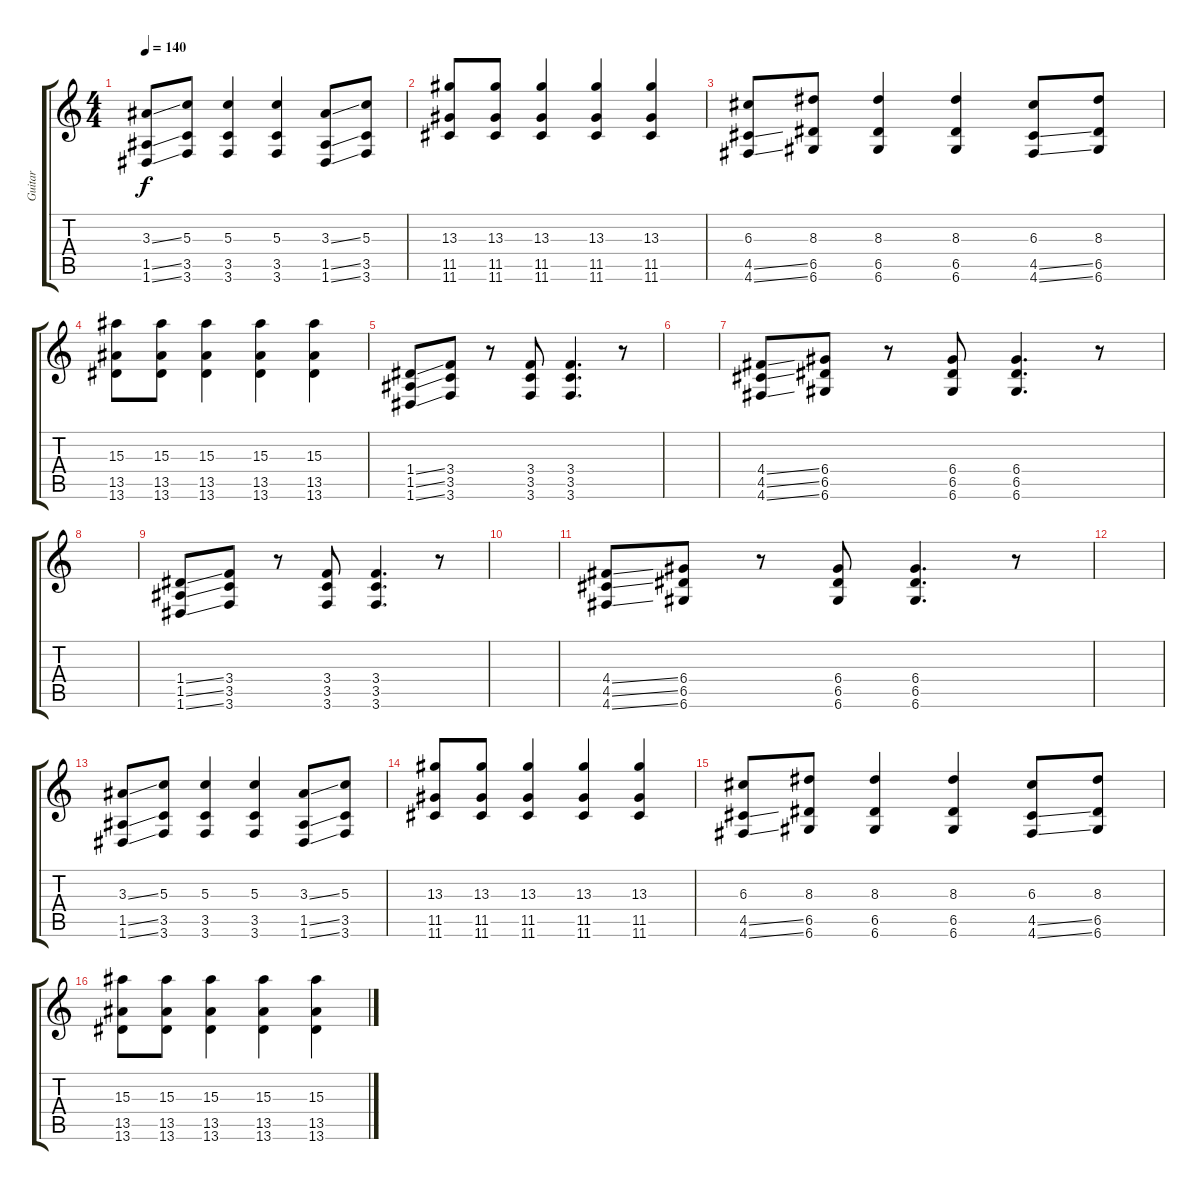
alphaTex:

\track ("Guitar" "Guitar") {instrument overdrivenguitar}
\staff {score tabs}
\tuning (E4 B3 G3 D3 A2 D2) {hide}
\ts (4 4)
\tempo 140
\clef g2
\ks c
(3.3{ss} 1.5{ss} 1.6{ss}).8{dy f} (5.3 3.5 3.6).8 (5.3 3.5 3.6).4 (5.3 3.5 3.6).4 (3.3{ss} 1.5{ss} 1.6{ss}).8 (5.3 3.5 3.6).8 |
(13.3 11.5 11.6).8 (13.3 11.5 11.6).8 (13.3 11.5 11.6).4 (13.3 11.5 11.6).4 (13.3 11.5 11.6).4 |
(6.3 4.5{ss} 4.6{ss}).8 (8.3 6.5 6.6).8 (8.3 6.5 6.6).4 (8.3 6.5 6.6).4 (6.3 4.5{ss} 4.6{ss}).8 (8.3 6.5 6.6).8 |
(15.3 13.5 13.6).8 (15.3 13.5 13.6).8 (15.3 13.5 13.6).4 (15.3 13.5 13.6).4 (15.3 13.5 13.6).4 |
(1.4{ss} 1.5{ss} 1.6{ss}).8 (3.4 3.5 3.6).8 r.8 (3.4 3.5 3.6).8 (3.4 3.5 3.6).4{d} r.8 |
|
(4.4{ss} 4.5{ss} 4.6{ss}).8 (6.4 6.5 6.6).8 r.8 (6.4 6.5 6.6).8 (6.4 6.5 6.6).4{d} r.8 |
|
(1.4{ss} 1.5{ss} 1.6{ss}).8 (3.4 3.5 3.6).8 r.8 (3.4 3.5 3.6).8 (3.4 3.5 3.6).4{d} r.8 |
|
(4.4{ss} 4.5{ss} 4.6{ss}).8 (6.4 6.5 6.6).8 r.8 (6.4 6.5 6.6).8 (6.4 6.5 6.6).4{d} r.8 |
|
(3.3{ss} 1.5{ss} 1.6{ss}).8 (5.3 3.5 3.6).8 (5.3 3.5 3.6).4 (5.3 3.5 3.6).4 (3.3{ss} 1.5{ss} 1.6{ss}).8 (5.3 3.5 3.6).8 |
(13.3 11.5 11.6).8 (13.3 11.5 11.6).8 (13.3 11.5 11.6).4 (13.3 11.5 11.6).4 (13.3 11.5 11.6).4 |
(6.3 4.5{ss} 4.6{ss}).8 (8.3 6.5 6.6).8 (8.3 6.5 6.6).4 (8.3 6.5 6.6).4 (6.3 4.5{ss} 4.6{ss}).8 (8.3 6.5 6.6).8 |
(15.3 13.5 13.6).8 (15.3 13.5 13.6).8 (15.3 13.5 13.6).4 (15.3 13.5 13.6).4 (15.3 13.5 13.6).4
